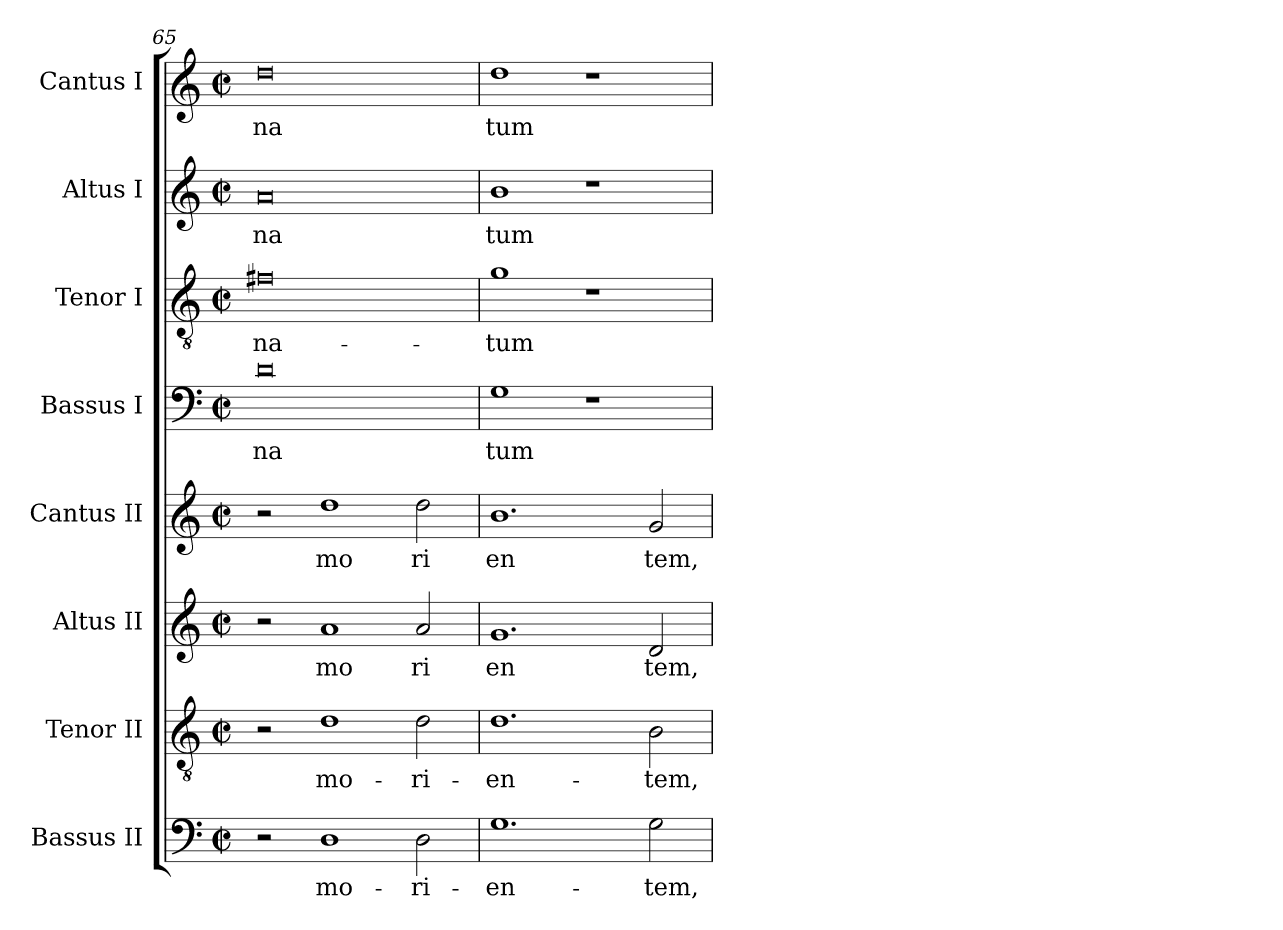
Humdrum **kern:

**kern	**text	**kern	**text	**kern	**text	**kern	**text	**kern	**text	**kern	**text	**kern	**text	**kern	**text
*part8	*part8	*part7	*part7	*part6	*part6	*part5	*part5	*part4	*part4	*part3	*part3	*part2	*part2	*part1	*part1
*staff8	*staff8	*staff7	*staff7	*staff6	*staff6	*staff5	*staff5	*staff4	*staff4	*staff3	*staff3	*staff2	*staff2	*staff1	*staff1
*I"Bassus II	*	*I"Tenor II	*	*I"Altus II	*	*I"Cantus II	*	*I"Bassus I	*	*I"Tenor I	*	*I"Altus I	*	*I"Cantus I	*
!!LO:LB:g=z
*clefF4	*	*clefGv2	*	*clefG2	*	*clefG2	*	*clefF4	*	*clefGv2	*	*clefG2	*	*clefG2	*
*k[]	*	*	*	*	*	*	*	*	*	*	*	*	*	*	*
*C:	*	*	*	*	*	*	*	*	*	*	*	*	*	*	*
*M2/2	*	*M2/2	*	*M2/2	*	*M2/2	*	*M2/2	*	*M2/2	*	*M2/2	*	*M2/2	*
*met(c|)	*	*met(c|)	*	*met(c|)	*	*met(c|)	*	*met(c|)	*	*met(c|)	*	*met(c|)	*	*met(c|)	*
=65	=65	=65	=65	=65	=65	=65	=65	=65	=65	=65	=65	=65	=65	=65	=65
!	!	!	!	!	!	!	!	!	!LO:LY:b:cj	!	!LO:LY:b:cj	!	!LO:LY:b:cj	!	!LO:LY:b:cj
2r	.	2r	.	2r	.	2r	.	0d	na	0f#X	na-	0a	na	0dd	na
!	!LO:LY:b:cj	!	!LO:LY:b:cj	!	!LO:LY:b:cj	!	!LO:LY:b:cj	!	!	!	!	!	!	!	!
1D	mo-	1d	mo-	1a	mo	1dd	mo	.	.	.	.	.	.	.	.
!	!LO:LY:b:cj	!	!LO:LY:b:cj	!	!LO:LY:b:cj	!	!LO:LY:b:cj	!	!	!	!	!	!	!	!
2D\	-ri-	2d\	-ri-	2a/	ri	2dd\	ri	.	.	.	.	.	.	.	.
=66	=66	=66	=66	=66	=66	=66	=66	=66	=66	=66	=66	=66	=66	=66	=66
!	!LO:LY:b:cj	!	!LO:LY:b:cj	!	!LO:LY:b:cj	!	!LO:LY:b:cj	!	!LO:LY:b:cj	!	!LO:LY:b:cj	!	!LO:LY:b:cj	!	!LO:LY:b:cj
1.G	-en-	1.d	-en-	1.g	en	1.b	en	1G	tum	1g	-tum	1b	tum	1dd	tum
.	.	.	.	.	.	.	.	1r	.	1r	.	1r	.	1r	.
!	!LO:LY:b:cj	!	!LO:LY:b:cj	!	!LO:LY:b:cj	!	!LO:LY:b:cj	!	!	!	!	!	!	!	!
2G\	-tem,	2B\	-tem,	2d/	tem,	2g/	tem,	.	.	.	.	.	.	.	.
=	=	=	=	=	=	=	=	=	=	=	=	=	=	=	=
*-	*-	*-	*-	*-	*-	*-	*-	*-	*-	*-	*-	*-	*-	*-	*-
